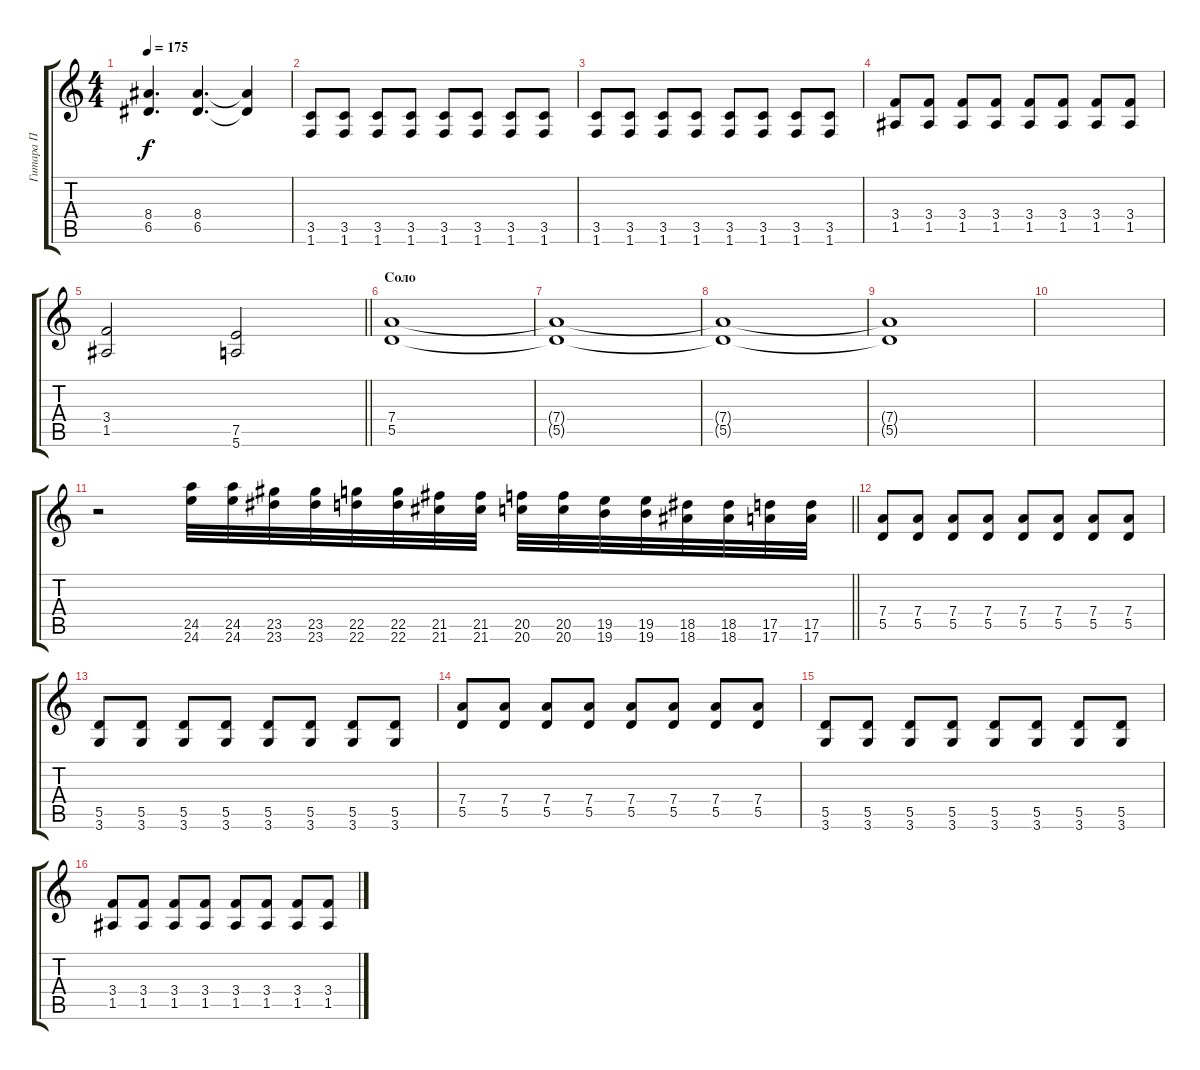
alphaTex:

\track ("Гитара П" "Гитара П") {instrument overdrivenguitar}
\staff {score tabs}
\tuning (E4 B3 G3 D3 A2 E2) {hide}
\ts (4 4)
\tempo 175
\clef g2
\ks c
(8.4 6.5).4{d dy f} (8.4 6.5).4{d} (8.4{t} 6.5{t}).4 |
(3.5 1.6).8 (3.5 1.6).8 (3.5 1.6).8 (3.5 1.6).8 (3.5 1.6).8 (3.5 1.6).8 (3.5 1.6).8 (3.5 1.6).8 |
(3.5 1.6).8 (3.5 1.6).8 (3.5 1.6).8 (3.5 1.6).8 (3.5 1.6).8 (3.5 1.6).8 (3.5 1.6).8 (3.5 1.6).8 |
(3.4 1.5).8 (3.4 1.5).8 (3.4 1.5).8 (3.4 1.5).8 (3.4 1.5).8 (3.4 1.5).8 (3.4 1.5).8 (3.4 1.5).8 |
\barLineRight lightlight
(3.4 1.5).2 (7.5 5.6).2 |
\section ("" "Соло")
(7.4 5.5).1{volume 0} |
(7.4{t} 5.5{t}).1 |
(7.4{t} 5.5{t}).1 |
(7.4{t} 5.5{t}).1 |
|
\barLineRight lightlight
r.2 (24.5 24.6).32{volume 13} (24.5 24.6).32 (23.5 23.6).32 (23.5 23.6).32 (22.5 22.6).32 (22.5 22.6).32 (21.5 21.6).32 (21.5 21.6).32 (20.5 20.6).32 (20.5 20.6).32 (19.5 19.6).32 (19.5 19.6).32 (18.5 18.6).32 (18.5 18.6).32 (17.5 17.6).32 (17.5 17.6).32 |
\section ("" " ")
(7.4 5.5).8 (7.4 5.5).8 (7.4 5.5).8 (7.4 5.5).8 (7.4 5.5).8 (7.4 5.5).8 (7.4 5.5).8 (7.4 5.5).8 |
(5.5 3.6).8 (5.5 3.6).8 (5.5 3.6).8 (5.5 3.6).8 (5.5 3.6).8 (5.5 3.6).8 (5.5 3.6).8 (5.5 3.6).8 |
(7.4 5.5).8 (7.4 5.5).8 (7.4 5.5).8 (7.4 5.5).8 (7.4 5.5).8 (7.4 5.5).8 (7.4 5.5).8 (7.4 5.5).8 |
(5.5 3.6).8 (5.5 3.6).8 (5.5 3.6).8 (5.5 3.6).8 (5.5 3.6).8 (5.5 3.6).8 (5.5 3.6).8 (5.5 3.6).8 |
(3.4 1.5).8 (3.4 1.5).8 (3.4 1.5).8 (3.4 1.5).8 (3.4 1.5).8 (3.4 1.5).8 (3.4 1.5).8 (3.4 1.5).8
